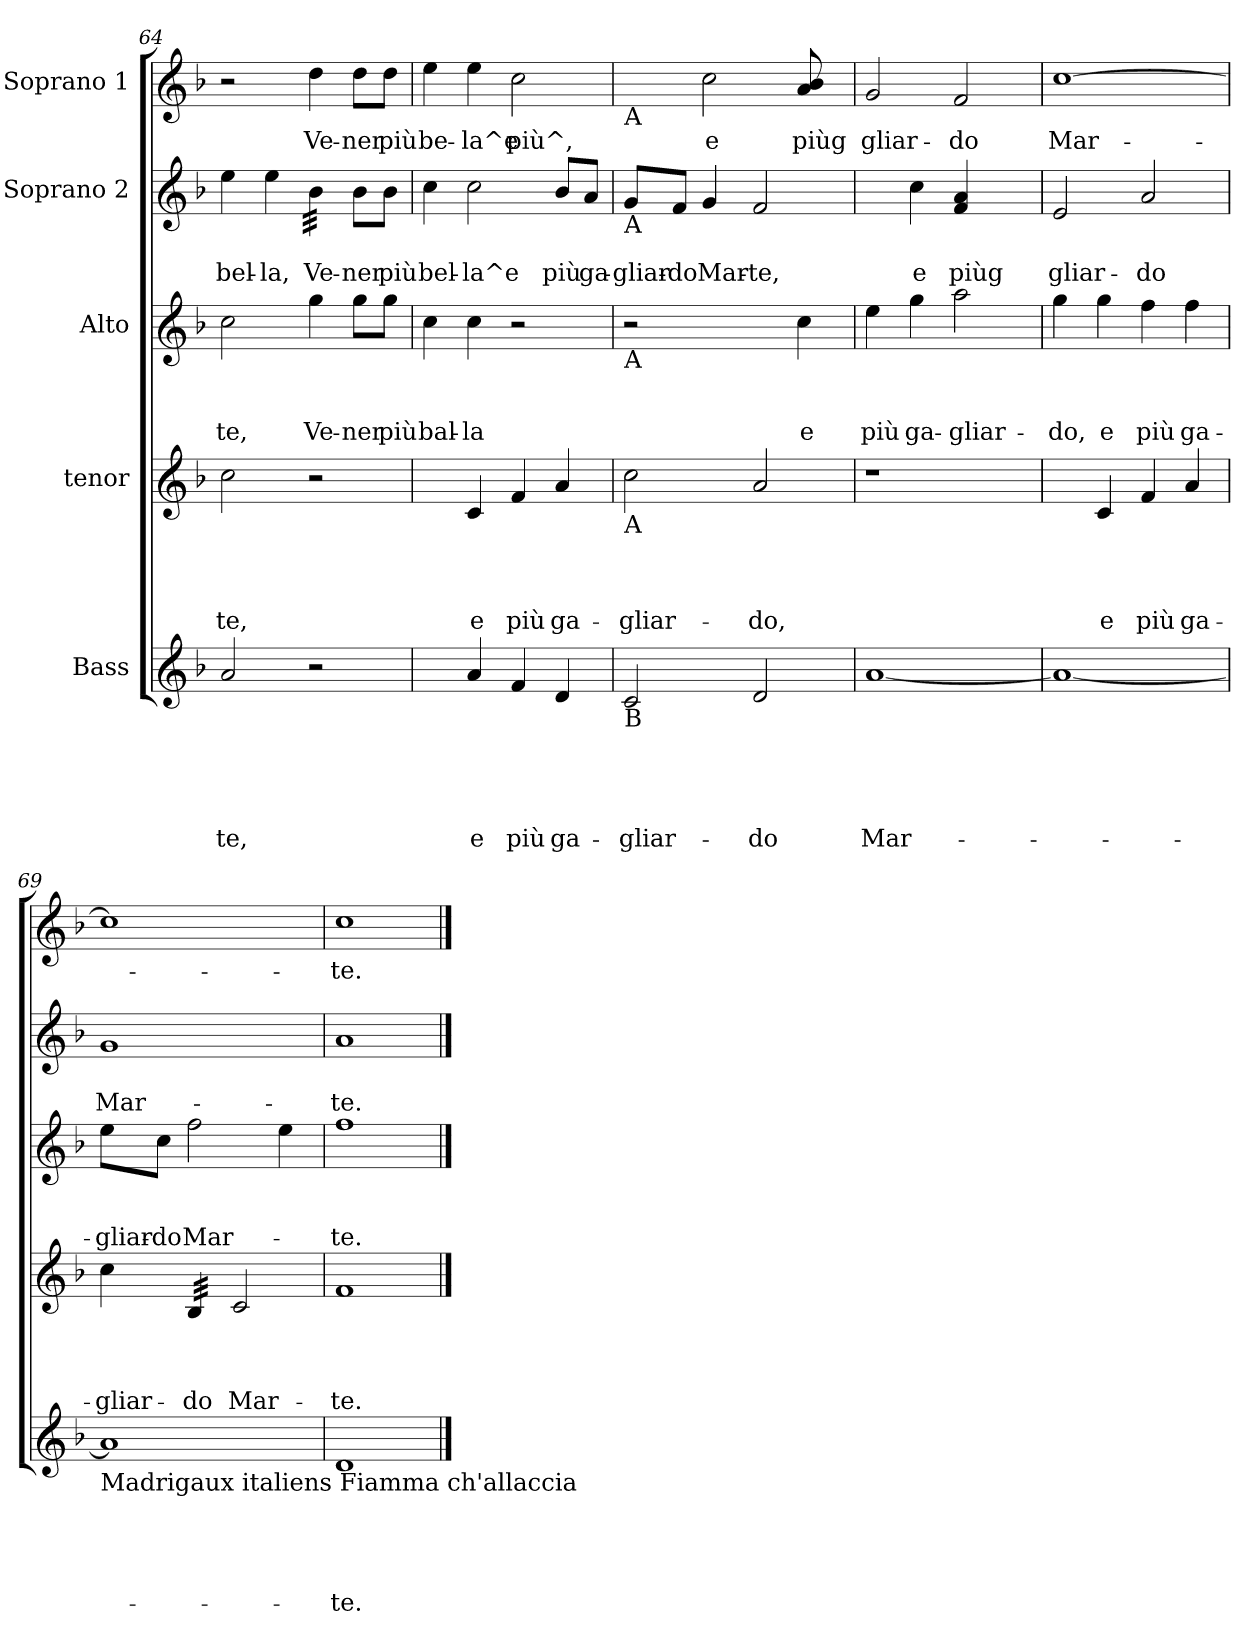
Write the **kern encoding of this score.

**kern	**text	**text	**text	**text	**text	**kern	**text	**text	**text	**text	**kern	**text	**text	**text	**kern	**text	**text	**kern	**text
*part5	*part5	*part5	*part5	*part5	*part5	*part4	*part4	*part4	*part4	*part4	*part3	*part3	*part3	*part3	*part2	*part2	*part2	*part1	*part1
*staff5	*staff5	*staff5	*staff5	*staff5	*staff5	*staff4	*staff4	*staff4	*staff4	*staff4	*staff3	*staff3	*staff3	*staff3	*staff2	*staff2	*staff2	*staff1	*staff1
*I"Bass	*	*	*	*	*	*I"tenor	*	*	*	*	*I"Alto	*	*	*	*I"Soprano 2	*	*	*I"Soprano 1	*
*clefG2	*	*	*	*	*	*clefG2	*	*	*	*	*clefG2	*	*	*	*clefG2	*	*	*clefG2	*
*k[b-]	*	*	*	*	*	*k[b-]	*	*	*	*	*k[b-]	*	*	*	*k[b-]	*	*	*k[b-]	*
*F:	*	*	*	*	*	*F:	*	*	*	*	*F:	*	*	*	*F:	*	*	*F:	*
=64	=64	=64	=64	=64	=64	=64	=64	=64	=64	=64	=64	=64	=64	=64	=64	=64	=64	=64	=64
!	!	!	!	!	!LO:LY:b	!	!	!	!	!LO:LY:b	!	!	!	!LO:LY:b:rj	!	!	!LO:LY:b	!	!
2a/	.	.	.	.	-te,	2cc\	.	.	.	-te,	2cc\	.	.	-te,	4ee\	.	bel-	2r	.
!	!	!	!	!	!	!	!	!	!	!	!	!	!	!	!	!	!LO:LY:b	!	!
.	.	.	.	.	.	.	.	.	.	.	.	.	.	.	4ee\	.	-la,	.	.
!	!	!	!	!	!	!	!	!	!	!	!	!	!	!LO:LY:b:rj	!	!	!LO:LY:b	!	!LO:LY:b
*	*	*	*	*	*	*	*	*	*	*	*	*	*	*	*tremolo	*	*	*	*
2r	.	.	.	.	.	2r	.	.	.	.	4gg\	.	.	Ve-	32b-\LLL	.	Ve-	4dd\	Ve-
.	.	.	.	.	.	.	.	.	.	.	.	.	.	.	32b-\	.	.	.	.
.	.	.	.	.	.	.	.	.	.	.	.	.	.	.	32b-\	.	.	.	.
.	.	.	.	.	.	.	.	.	.	.	.	.	.	.	32b-\	.	.	.	.
.	.	.	.	.	.	.	.	.	.	.	.	.	.	.	32b-\	.	.	.	.
.	.	.	.	.	.	.	.	.	.	.	.	.	.	.	32b-\	.	.	.	.
.	.	.	.	.	.	.	.	.	.	.	.	.	.	.	32b-\	.	.	.	.
.	.	.	.	.	.	.	.	.	.	.	.	.	.	.	32b-\JJJ	.	.	.	.
*	*	*	*	*	*	*	*	*	*	*	*	*	*	*	*Xtremolo	*	*	*	*
!	!	!	!	!	!	!	!	!	!	!	!	!	!	!LO:LY:b:rj	!	!	!LO:LY:b	!	!LO:LY:b
.	.	.	.	.	.	.	.	.	.	.	8gg\L	.	.	-ner	8b-\L	.	-ner	8dd\L	-ner
!	!	!	!	!	!	!	!	!	!	!	!	!	!	!LO:LY:b:rj	!	!	!LO:LY:b	!	!LO:LY:b
.	.	.	.	.	.	.	.	.	.	.	8gg\J	.	.	più	8b-\J	.	più	8dd\J	più
=65	=65	=65	=65	=65	=65	=65	=65	=65	=65	=65	=65	=65	=65	=65	=65	=65	=65	=65	=65
!	!	!	!	!	!	!	!	!	!	!	!	!	!	!LO:LY:b:rj	!	!	!LO:LY:b	!	!LO:LY:b
4ryy	.	.	.	.	.	4ryy	.	.	.	.	4cc\	.	.	bal-	4cc\	.	bel-	4ee\	be-
!	!	!	!	!	!LO:LY:b	!	!	!	!	!LO:LY:b	!	!	!	!LO:LY:b:rj	!	!	!LO:LY:b	!	!LO:LY:b
4a:/	.	.	.	.	e	4c/	.	.	.	e	4cc\	.	.	-la	2cc\	.	-la^e	4ee\	-la^e
!	!	!	!	!	!LO:LY:b	!	!	!	!	!LO:LY:b	!	!	!	!	!	!	!	!	!LO:LY:b
4f/	.	.	.	.	più	4f/	.	.	.	più	2r	.	.	.	.	.	.	2cc\	più^,
!	!	!	!	!	!LO:LY:b	!	!	!	!	!LO:LY:b	!	!	!	!	!	!	!LO:LY:b	!	!
4d/	.	.	.	.	ga-	4a:/	.	.	.	ga-	.	.	.	.	8b-/L	.	più	.	.
!	!	!	!	!	!	!	!	!	!	!	!	!	!	!	!	!	!LO:LY:b	!	!
.	.	.	.	.	.	.	.	.	.	.	.	.	.	.	8a/J	.	ga-	.	.
!!LO:PB:g=z
=66	=66	=66	=66	=66	=66	=66	=66	=66	=66	=66	=66	=66	=66	=66	=66	=66	=66	=66	=66
!	!	!	!	!	!	!	!	!	!	!	!	!	!	!	!	!	!	!LO:TX:b:t=A	!
!	!	!	!	!	!	!	!	!	!	!	!	!	!	!	!LO:TX:b:t=A	!	!	!	!
!	!	!	!	!	!	!	!	!	!	!	!LO:TX:b:t=A	!	!	!	!	!	!	!	!
!	!	!	!	!	!	!LO:TX:b:t=A	!	!	!	!	!	!	!	!	!	!	!	!	!
!LO:TX:b:t=B	!	!	!	!	!	!	!	!	!	!	!	!	!	!	!	!	!	!	!
!	!	!	!	!	!LO:LY:b	!	!	!	!	!LO:LY:b	!	!	!	!	!	!	!LO:LY:b	!	!
2c/	.	.	.	.	-gliar-	2cc\	.	.	.	-gliar-	2r	.	.	.	8g/L	.	-gliar-	4ryy	.
!	!	!	!	!	!	!	!	!	!	!	!	!	!	!	!	!	!LO:LY:b	!	!
.	.	.	.	.	.	.	.	.	.	.	.	.	.	.	8f/J	.	-do	.	.
!	!	!	!	!	!	!	!	!	!	!	!	!	!	!	!	!	!LO:LY:b	!	!LO:LY:b
.	.	.	.	.	.	.	.	.	.	.	.	.	.	.	4g/	.	Mar-	2cc:\	e
!	!	!	!	!	!LO:LY:b	!	!	!	!	!LO:LY:b	!	!	!	!	!	!	!LO:LY:b	!	!
2d/	.	.	.	.	-do	2a/	.	.	.	-do,	4ryy	.	.	.	2f/	.	-te,	.	.
!	!	!	!	!	!	!	!	!	!	!	!	!	!	!LO:LY:b:rj	!	!	!	!	!LO:LY:b
.	.	.	.	.	.	.	.	.	.	.	4cc:\	.	.	e	.	.	.	8a/ 8b-/	piùg
.	.	.	.	.	.	.	.	.	.	.	.	.	.	.	.	.	.	8ryy	.
=67	=67	=67	=67	=67	=67	=67	=67	=67	=67	=67	=67	=67	=67	=67	=67	=67	=67	=67	=67
!	!	!	!	!	!LO:LY:b	!	!	!	!	!	!	!	!	!LO:LY:b:rj	!	!	!	!	!LO:LY:b
[<1a	.	.	.	.	Mar-	1r	.	.	.	.	4ee\	.	.	più	4ryy	.	.	2g/	gliar-
!	!	!	!	!	!	!	!	!	!	!	!	!	!	!LO:LY:b:rj	!	!	!LO:LY:b	!	!
.	.	.	.	.	.	.	.	.	.	.	4gg\	.	.	ga-	4cc:\	.	e	.	.
!	!	!	!	!	!	!	!	!	!	!	!	!	!	!LO:LY:b:rj	!	!	!LO:LY:b	!	!LO:LY:b
.	.	.	.	.	.	.	.	.	.	.	2aa\	.	.	-gliar-	4f/ 4a/	.	piùg	2f/	-do
.	.	.	.	.	.	.	.	.	.	.	.	.	.	.	4ryy	.	.	.	.
=68	=68	=68	=68	=68	=68	=68	=68	=68	=68	=68	=68	=68	=68	=68	=68	=68	=68	=68	=68
!	!	!	!	!	!	!	!	!	!	!	!	!	!	!LO:LY:b:rj	!	!	!LO:LY:b	!	!LO:LY:b
1a_	.	.	.	.	.	4ryy	.	.	.	.	4gg\	.	.	-do,	2e/	.	gliar-	[>1cc	Mar-
!	!	!	!	!	!	!	!	!	!	!LO:LY:b	!	!	!	!LO:LY:b:rj	!	!	!	!	!
.	.	.	.	.	.	4c/	.	.	.	e	4gg\	.	.	e	.	.	.	.	.
!	!	!	!	!	!	!	!	!	!	!LO:LY:b	!	!	!	!LO:LY:b:rj	!	!	!LO:LY:b	!	!
.	.	.	.	.	.	4f/	.	.	.	più	4ff\	.	.	più	2a/	.	-do	.	.
!	!	!	!	!	!	!	!	!	!	!LO:LY:b	!	!	!	!LO:LY:b:rj	!	!	!	!	!
.	.	.	.	.	.	4a:/	.	.	.	ga-	4ff\	.	.	ga-	.	.	.	.	.
=69	=69	=69	=69	=69	=69	=69	=69	=69	=69	=69	=69	=69	=69	=69	=69	=69	=69	=69	=69
!LO:TX:b:t=Madrigaux italiens Fiamma ch'allaccia	!	!	!	!	!	!	!	!	!	!	!	!	!	!	!	!	!	!	!
!	!	!	!	!	!	!	!	!	!	!LO:LY:b	!	!	!	!LO:LY:b:rj	!	!	!LO:LY:b	!	!
1a]	.	.	.	.	.	4cc\	.	.	.	-gliar-	8ee\L	.	.	-gliar-	1g	.	Mar-	1cc]	.
!	!	!	!	!	!	!	!	!	!	!	!	!	!	!LO:LY:b:rj	!	!	!	!	!
.	.	.	.	.	.	.	.	.	.	.	8cc\J	.	.	-do	.	.	.	.	.
!	!	!	!	!	!	!	!	!	!	!LO:LY:b	!	!	!	!LO:LY:b:rj	!	!	!	!	!
*	*	*	*	*	*	*tremolo	*	*	*	*	*	*	*	*	*	*	*	*	*
.	.	.	.	.	.	32B-/LLL	.	.	.	-do	2ff\	.	.	Mar-	.	.	.	.	.
.	.	.	.	.	.	32B-/	.	.	.	.	.	.	.	.	.	.	.	.	.
.	.	.	.	.	.	32B-/	.	.	.	.	.	.	.	.	.	.	.	.	.
.	.	.	.	.	.	32B-/	.	.	.	.	.	.	.	.	.	.	.	.	.
.	.	.	.	.	.	32B-/	.	.	.	.	.	.	.	.	.	.	.	.	.
.	.	.	.	.	.	32B-/	.	.	.	.	.	.	.	.	.	.	.	.	.
.	.	.	.	.	.	32B-/	.	.	.	.	.	.	.	.	.	.	.	.	.
.	.	.	.	.	.	32B-/JJJ	.	.	.	.	.	.	.	.	.	.	.	.	.
*	*	*	*	*	*	*Xtremolo	*	*	*	*	*	*	*	*	*	*	*	*	*
!	!	!	!	!	!	!	!	!	!	!LO:LY:b	!	!	!	!	!	!	!	!	!
.	.	.	.	.	.	2c/	.	.	.	Mar-	.	.	.	.	.	.	.	.	.
.	.	.	.	.	.	.	.	.	.	.	4ee\	.	.	.	.	.	.	.	.
=70	=70	=70	=70	=70	=70	=70	=70	=70	=70	=70	=70	=70	=70	=70	=70	=70	=70	=70	=70
!	!	!	!	!	!LO:LY:b	!	!	!	!	!LO:LY:b	!	!	!	!LO:LY:b:rj	!	!	!LO:LY:b	!	!LO:LY:b
1d	.	.	.	.	-te.	1f	.	.	.	-te.	1ff	.	.	-te.	1a	.	-te.	1cc	-te.
==	==	==	==	==	==	==	==	==	==	==	==	==	==	==	==	==	==	==	==
*-	*-	*-	*-	*-	*-	*-	*-	*-	*-	*-	*-	*-	*-	*-	*-	*-	*-	*-	*-
